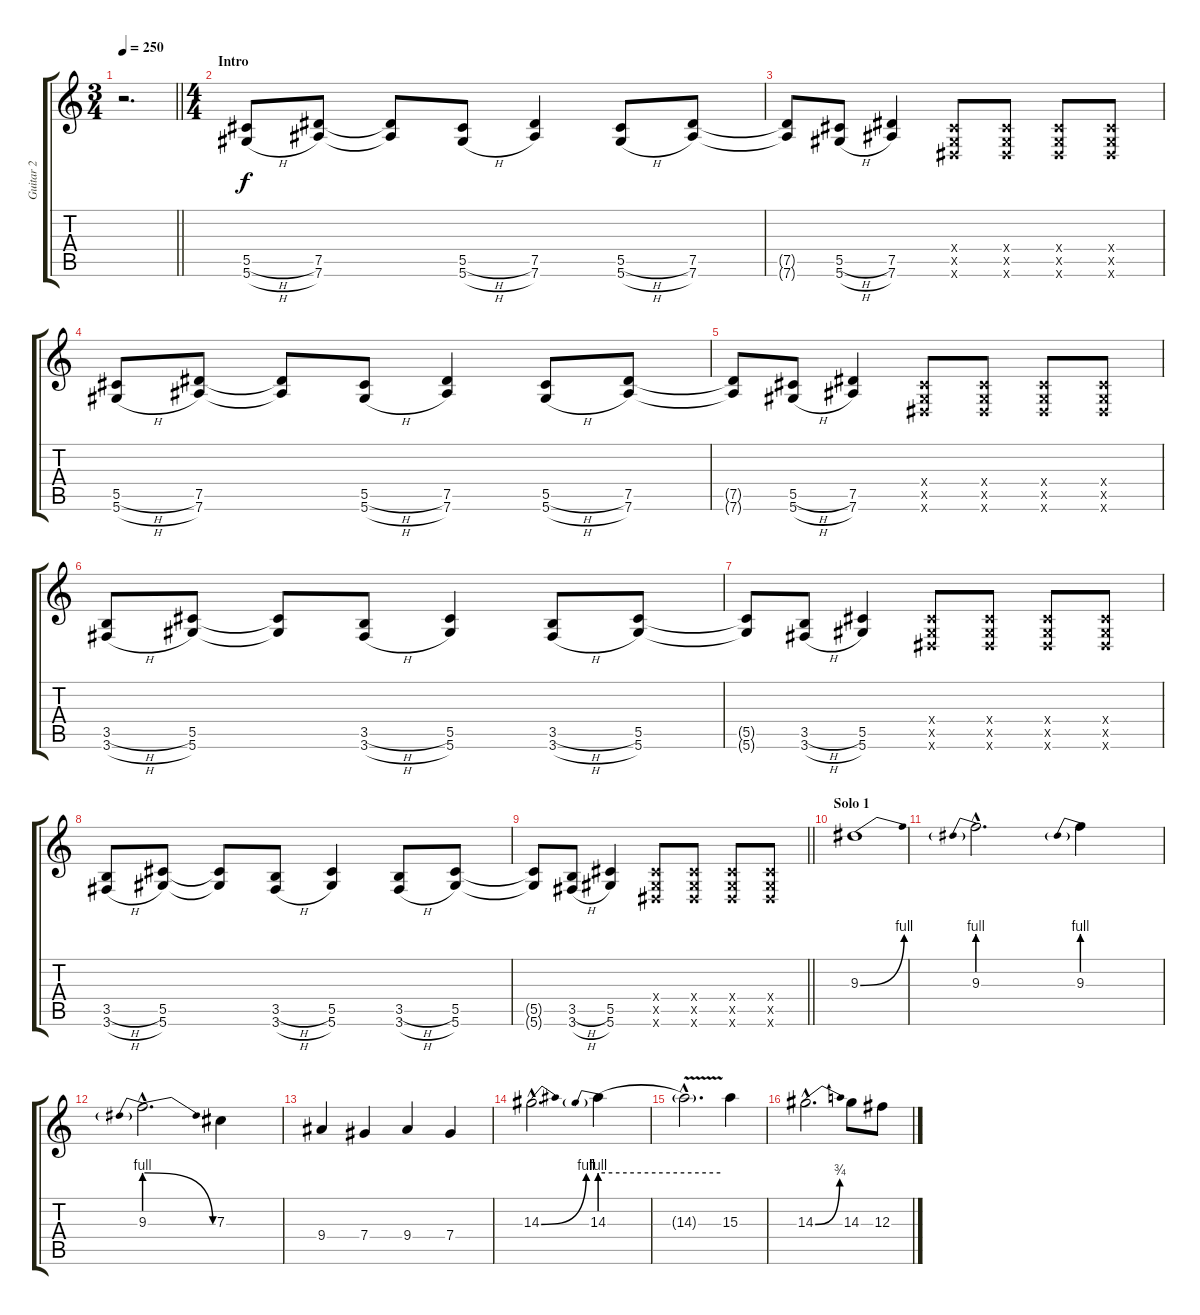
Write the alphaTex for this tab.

\track ("Guitar 2" "Guitar 2") {instrument distortionguitar}
\staff {score tabs}
\tuning (Eb4 Bb3 Gb3 Db3 Ab2 Eb2) {hide}
\ts (3 4)
\section ("" "")
\tempo 250
\clef g2
\barLineRight lightlight
\ks c
r.2{d dy f instrument distortionguitar} |
\ts (4 4)
\section ("" "Intro")
(5.5{h} 5.6{h}).8 (7.5 7.6).8 (7.5{t} 7.6{t}).8 (5.5{h} 5.6{h}).8 (7.5 7.6).4 (5.5{h} 5.6{h}).8 (7.5 7.6).8 |
(7.5{t} 7.6{t}).8 (5.5{h} 5.6{h}).8 (7.5 7.6).4 (0.4{x} 0.5{x} 0.6{x}).8 (0.4{x} 0.5{x} 0.6{x}).8 (0.4{x} 0.5{x} 0.6{x}).8 (0.4{x} 0.5{x} 0.6{x}).8 |
(5.5{h} 5.6{h}).8 (7.5 7.6).8 (7.5{t} 7.6{t}).8 (5.5{h} 5.6{h}).8 (7.5 7.6).4 (5.5{h} 5.6{h}).8 (7.5 7.6).8 |
(7.5{t} 7.6{t}).8 (5.5{h} 5.6{h}).8 (7.5 7.6).4 (0.4{x} 0.5{x} 0.6{x}).8 (0.4{x} 0.5{x} 0.6{x}).8 (0.4{x} 0.5{x} 0.6{x}).8 (0.4{x} 0.5{x} 0.6{x}).8 |
(3.5{h} 3.6{h}).8 (5.5 5.6).8 (5.5{t} 5.6{t}).8 (3.5{h} 3.6{h}).8 (5.5 5.6).4 (3.5{h} 3.6{h}).8 (5.5 5.6).8 |
(5.5{t} 5.6{t}).8 (3.5{h} 3.6{h}).8 (5.5 5.6).4 (0.4{x} 0.5{x} 0.6{x}).8 (0.4{x} 0.5{x} 0.6{x}).8 (0.4{x} 0.5{x} 0.6{x}).8 (0.4{x} 0.5{x} 0.6{x}).8 |
(3.5{h} 3.6{h}).8 (5.5 5.6).8 (5.5{t} 5.6{t}).8 (3.5{h} 3.6{h}).8 (5.5 5.6).4 (3.5{h} 3.6{h}).8 (5.5 5.6).8 |
\barLineRight lightlight
(5.5{t} 5.6{t}).8 (3.5{h} 3.6{h}).8 (5.5 5.6).4 (0.4{x} 0.5{x} 0.6{x}).8 (0.4{x} 0.5{x} 0.6{x}).8 (0.4{x} 0.5{x} 0.6{x}).8 (0.4{x} 0.5{x} 0.6{x}).8 |
\section ("" "Solo 1")
9.3{be (bend 0 0 60 4)}.1 |
9.3{be (prebend 0 4 60 4) hac}.2{d} 9.3{be (prebend 0 4 60 4)}.4 |
9.3{be (prebendrelease 0 4 60 0) hac}.2{d} 7.3.4 |
9.4.4 7.4.4 9.4.4 7.4.4 |
14.3{be (bend 0 0 60 4) hac}.2{d} 14.3{be (prebend 0 4 60 4)}.4 |
14.3{be (hold 0 4 60 4) v hac t}.2{d} 15.3.4 |
14.3{be (bend 0 0 60 3) hac}.2{d} 14.3.8 12.3.8
